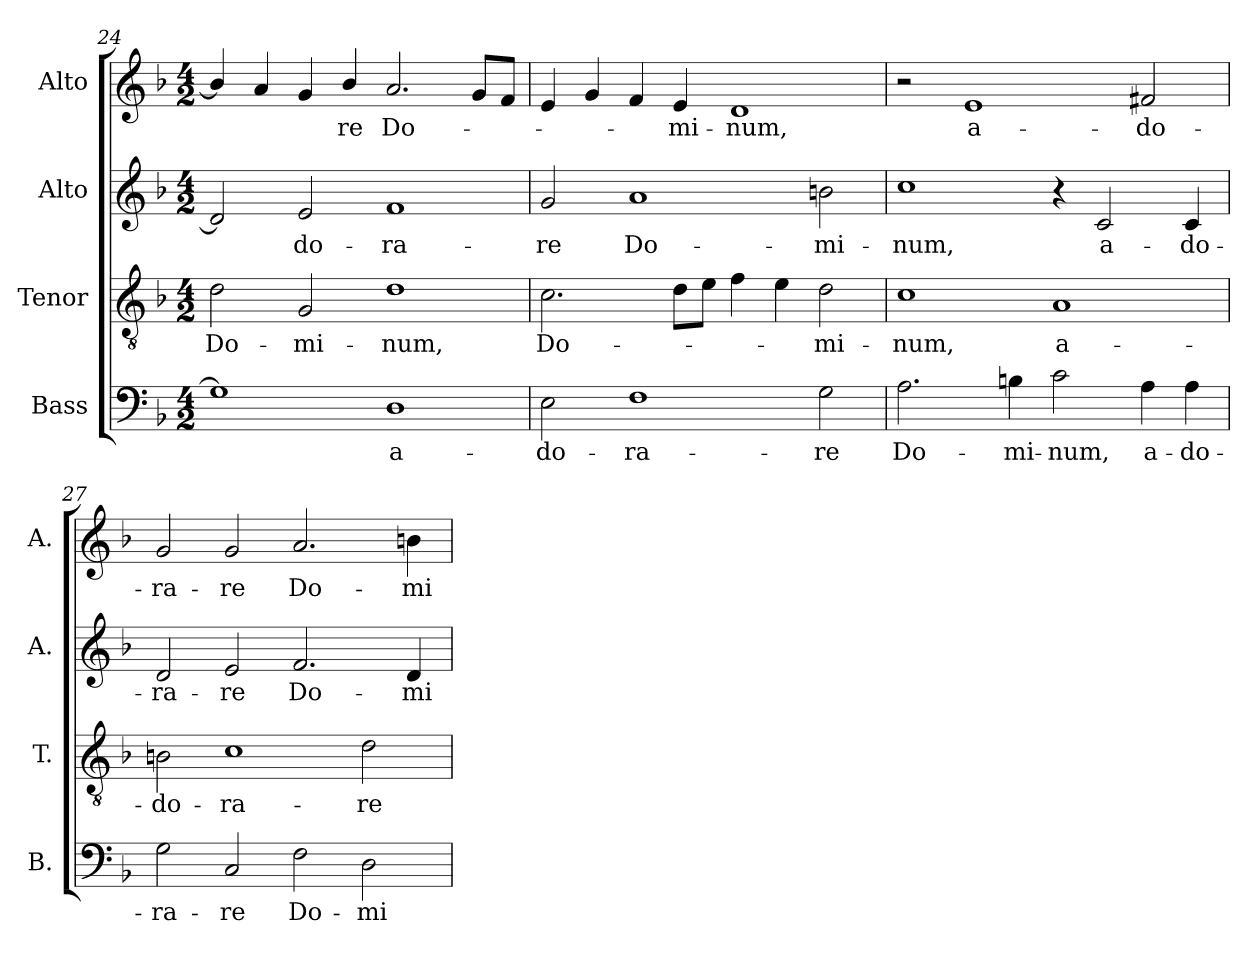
**kern	**text	**kern	**text	**kern	**text	**kern	**text
*part4	*part4	*part3	*part3	*part2	*part2	*part1	*part1
*staff4	*staff4	*staff3	*staff3	*staff2	*staff2	*staff1	*staff1
*I"Bass	*	*I"Tenor	*	*I"Alto	*	*I"Alto	*
*I'B.	*	*I'T.	*	*I'A.	*	*I'A.	*
*clefF4	*	*clefGv2	*	*clefG2	*	*clefG2	*
*	*	*ITrd7c12	*	*	*	*	*
*k[b-]	*	*k[b-]	*	*k[b-]	*	*k[b-]	*
*F:	*	*F:	*	*F:	*	*F:	*
*M4/2	*	*M4/2	*	*M4/2	*	*M4/2	*
=24	=24	=24	=24	=24	=24	=24	=24
!	!	!	!LO:LY:b:color=#000000	!	!	!	!
1Gi]	.	2Di\	Do-	2di/]	.	4b-i/]	.
.	.	.	.	.	.	4ai/	.
!	!	!	!LO:LY:b:color=#000000	!	!	!	!
!	!	!	!	!	!LO:LY:b:color=#000000	!	!
.	.	2GGi/	-mi-	2ei/	-do-	4gi/	.
!	!	!	!	!	!	!	!LO:LY:b:color=#000000
.	.	.	.	.	.	4b-i/	-re
!	!LO:LY:b:color=#000000	!	!	!	!	!	!
!	!	!	!LO:LY:b:color=#000000	!	!	!	!
!	!	!	!	!	!LO:LY:b:color=#000000	!	!
!	!	!	!	!	!	!	!LO:LY:b:color=#000000
1Di	a-	1Di	-num,	1fi	-ra-	2.ai/	Do-
.	.	.	.	.	.	8gi/L	.
.	.	.	.	.	.	8fi/J	.
=25	=25	=25	=25	=25	=25	=25	=25
!	!LO:LY:b:color=#000000	!	!	!	!	!	!
!	!	!	!LO:LY:b:color=#000000	!	!	!	!
!	!	!	!	!	!LO:LY:b:color=#000000	!	!
2Ei\	-do-	2.Ci\	Do-	2gi/	-re	4ei/	.
.	.	.	.	.	.	4gi/	.
!	!LO:LY:b:color=#000000	!	!	!	!	!	!
!	!	!	!	!	!LO:LY:b:color=#000000	!	!
1Fi	-ra-	.	.	1ai	Do-	4fi/	.
!	!	!	!	!	!	!	!LO:LY:b:color=#000000
.	.	8Di\L	.	.	.	4ei/	-mi-
.	.	8Ei\J	.	.	.	.	.
!	!	!	!	!	!	!	!LO:LY:b:color=#000000
.	.	4Fi\	.	.	.	1di	-num,
.	.	4Ei\	.	.	.	.	.
!	!LO:LY:b:color=#000000	!	!	!	!	!	!
!	!	!	!LO:LY:b:color=#000000	!	!	!	!
!	!	!	!	!	!LO:LY:b:color=#000000	!	!
2Gi\	-re	2Di\	-mi-	2bni\	-mi-	.	.
=26	=26	=26	=26	=26	=26	=26	=26
!	!LO:LY:b:color=#000000	!	!	!	!	!	!
!	!	!	!LO:LY:b:color=#000000	!	!	!	!
!	!	!	!	!	!LO:LY:b:color=#000000	!	!
2.Ai\	Do-	1Ci	-num,	1cci	-num,	2r	.
!	!	!	!	!	!	!	!LO:LY:b:color=#000000
.	.	.	.	.	.	1ei	a-
!	!LO:LY:b:color=#000000	!	!	!	!	!	!
4Bni\	-mi-	.	.	.	.	.	.
!	!LO:LY:b:color=#000000	!	!	!	!	!	!
!	!	!	!LO:LY:b:color=#000000	!	!	!	!
2ci\	-num,	1AAi	a-	4r	.	.	.
!	!	!	!	!	!LO:LY:b:color=#000000	!	!
.	.	.	.	2ci/	a-	.	.
!	!LO:LY:b:color=#000000	!	!	!	!	!	!
!	!	!	!	!	!	!	!LO:LY:b:color=#000000
4Ai\	a-	.	.	.	.	2f#Xi/	-do-
!	!LO:LY:b:color=#000000	!	!	!	!	!	!
!	!	!	!	!	!LO:LY:b:color=#000000	!	!
4Ai\	-do-	.	.	4ci/	-do-	.	.
!!LO:LB:g=z
=27	=27	=27	=27	=27	=27	=27	=27
!	!LO:LY:b:color=#000000	!	!	!	!	!	!
!	!	!	!LO:LY:b:color=#000000	!	!	!	!
!	!	!	!	!	!LO:LY:b:color=#000000	!	!
!	!	!	!	!	!	!	!LO:LY:b:color=#000000
2Gi\	-ra-	2BBni\	-do-	2di/	-ra-	2gi/	-ra-
!	!LO:LY:b:color=#000000	!	!	!	!	!	!
!	!	!	!LO:LY:b:color=#000000	!	!	!	!
!	!	!	!	!	!LO:LY:b:color=#000000	!	!
!	!	!	!	!	!	!	!LO:LY:b:color=#000000
2Ci/	-re	1Ci	-ra-	2ei/	-re	2gi/	-re
!	!LO:LY:b:color=#000000	!	!	!	!	!	!
!	!	!	!	!	!LO:LY:b:color=#000000	!	!
!	!	!	!	!	!	!	!LO:LY:b:color=#000000
2Fi\	Do-	.	.	2.fi/	Do-	2.ai/	Do-
!	!LO:LY:b:color=#000000	!	!	!	!	!	!
!	!	!	!LO:LY:b:color=#000000	!	!	!	!
2Di\	-mi-	2Di\	-re	.	.	.	.
!	!	!	!	!	!LO:LY:b:color=#000000	!	!
!	!	!	!	!	!	!	!LO:LY:b:color=#000000
.	.	.	.	4di/	-mi-	4bni\	-mi-
=	=	=	=	=	=	=	=
*-	*-	*-	*-	*-	*-	*-	*-
